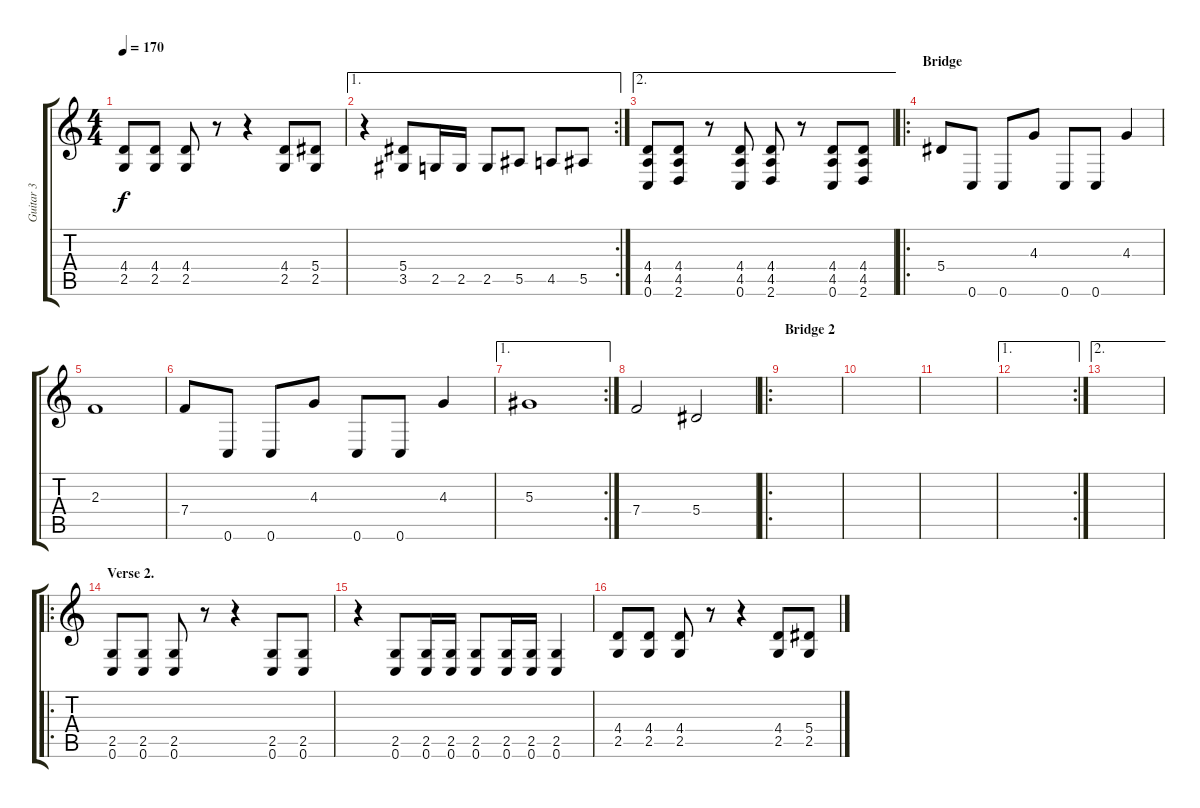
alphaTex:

\track ("Guitar 3" "Guitar 3") {instrument distortionguitar}
\staff {score tabs}
\tuning (C4 G3 Eb3 Bb2 F2 C2) {hide}
\ts (4 4)
\tempo 170
\clef g2
\ks c
(4.4 2.5).8{dy f} (4.4 2.5).8 (4.4 2.5).8 r.8 r.4 (4.4 2.5).8 (5.4 2.5).8 |
\ae 1
\rc 2
r.4 (5.4 3.5).8 2.5.16 2.5.16 2.5.8 5.5.8 4.5.8 5.5.8 |
\ae 2
(4.4 4.5 0.6).8 (4.4 4.5 2.6).8 r.8 (4.4 4.5 0.6).8 (4.4 4.5 2.6).8 r.8 (4.4 4.5 0.6).8 (4.4 4.5 2.6).8 |
\ro
\section ("" "Bridge")
5.4.8 0.6.8 0.6.8 4.3.8 0.6.8 0.6.8 4.3.4 |
2.3.1 |
7.4.8 0.6.8 0.6.8 4.3.8 0.6.8 0.6.8 4.3.4 |
\ae 1
\rc 2
5.3.1 |
7.4.2 5.4.2 |
\ro
\section ("" "Bridge 2")
|
|
|
\ae 1
\rc 2
|
\ae 2
|
\ro
\section ("" "Verse 2.")
(2.5 0.6).8 (2.5 0.6).8 (2.5 0.6).8 r.8 r.4 (2.5 0.6).8 (2.5 0.6).8 |
r.4 (2.5 0.6).8 (2.5 0.6).16 (2.5 0.6).16 (2.5 0.6).8 (2.5 0.6).16 (2.5 0.6).16 (2.5 0.6).4 |
(4.4 2.5).8 (4.4 2.5).8 (4.4 2.5).8 r.8 r.4 (4.4 2.5).8 (5.4 2.5).8
